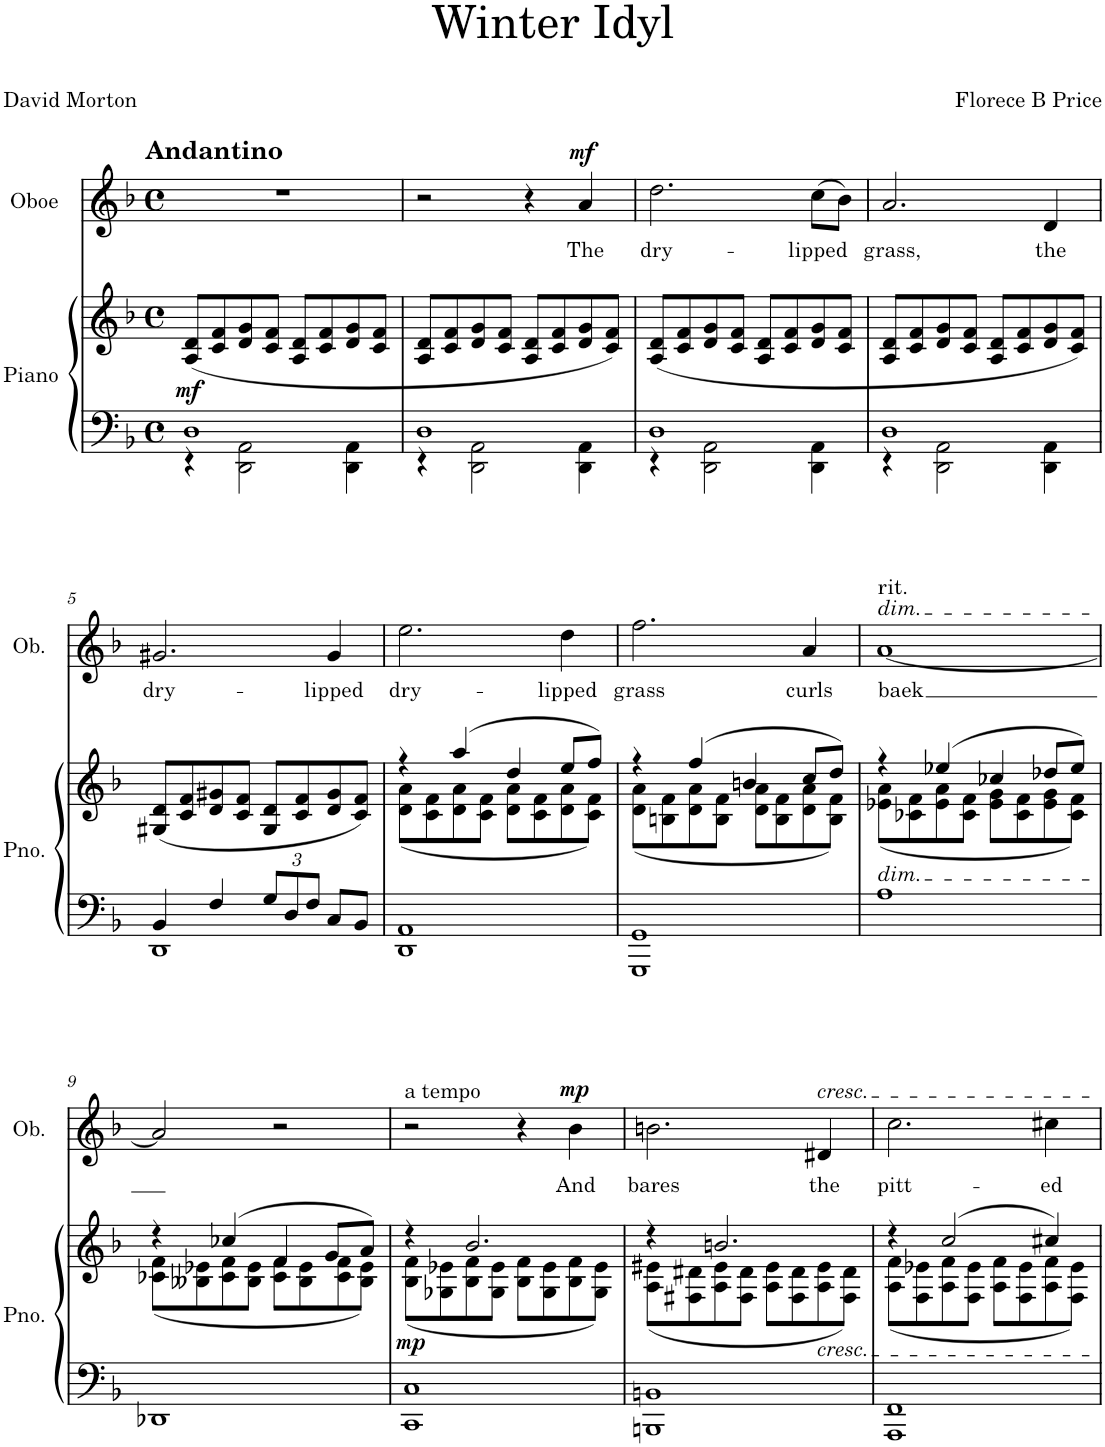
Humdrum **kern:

**kern	**kern	**dynam	**kern	**text	**dynam
*part2	*part2	*part2	*part1	*part1	*part1
*staff3	*staff2	*staff2/3	*staff1	*staff1	*staff1
*I"Piano	*	*	*I"Oboe	*	*
*I'Pno.	*	*	*I'Ob.	*	*
*clefF4	*clefG2	*	*clefG2	*	*
*k[b-]	*k[b-]	*	*k[b-]	*	*
*M4/4	*M4/4	*	*M4/4	*	*
*met(c)	*met(c)	*	*met(c)	*	*
=1	=1	=1	=1	=1	=1
*^	*	*	*	*	*
!	!	!	!	!LO:TX:a:B:t=Andantino	!	!
!	!	!	!LO:DY:b	!	!	!
1D	4r	(8A/ 8d/L	mf	1r	.	.
.	.	8c/ 8f/	.	.	.	.
.	2DD\ 2AA\	8d/ 8g/	.	.	.	.
.	.	8c/ 8f/J	.	.	.	.
.	.	8A/ 8d/L	.	.	.	.
.	.	8c/ 8f/	.	.	.	.
.	4DD\ 4AA\	8d/ 8g/	.	.	.	.
.	.	8c/ 8f/J	.	.	.	.
=2	=2	=2	=2	=2	=2	=2
1D	4r	8A/ 8d/L	.	2r	.	.
.	.	8c/ 8f/	.	.	.	.
.	2DD\ 2AA\	8d/ 8g/	.	.	.	.
.	.	8c/ 8f/J	.	.	.	.
.	.	8A/ 8d/L	.	4r	.	.
.	.	8c/ 8f/	.	.	.	.
!	!	!	!	!	!LO:LY:b	!LO:DY:a
.	4DD\ 4AA\	8d/ 8g/	.	4a/	The	mf
.	.	8c/ 8f/J)	.	.	.	.
=3	=3	=3	=3	=3	=3	=3
!	!	!	!	!	!LO:LY:b	!
1D	4r	(8A/ 8d/L	.	2.dd\	dry-	.
.	.	8c/ 8f/	.	.	.	.
.	2DD\ 2AA\	8d/ 8g/	.	.	.	.
.	.	8c/ 8f/J	.	.	.	.
.	.	8A/ 8d/L	.	.	.	.
.	.	8c/ 8f/	.	.	.	.
!	!	!	!	!	!LO:LY:b	!
.	4DD\ 4AA\	8d/ 8g/	.	(8cc\L	-lipped	.
.	.	8c/ 8f/J	.	8b-\J)	.	.
=4	=4	=4	=4	=4	=4	=4
!	!	!	!	!	!LO:LY:b	!
1D	4r	8A/ 8d/L	.	2.a/	grass,	.
.	.	8c/ 8f/	.	.	.	.
.	2DD\ 2AA\	8d/ 8g/	.	.	.	.
.	.	8c/ 8f/J	.	.	.	.
.	.	8A/ 8d/L	.	.	.	.
.	.	8c/ 8f/	.	.	.	.
!	!	!	!	!	!LO:LY:b	!
.	4DD\ 4AA\	8d/ 8g/	.	4d/	the	.
.	.	8c/ 8f/J)	.	.	.	.
!!LO:LB:g=z
=5	=5	=5	=5	=5	=5	=5
!	!	!	!	!	!LO:LY:b	!
4BB-/	1DD	(8G#X/ 8d/L	.	2.g#X/	dry-	.
.	.	8c/ 8f/	.	.	.	.
4F/	.	8d/ 8g#X/	.	.	.	.
.	.	8c/ 8f/J	.	.	.	.
*Xbrackettup	*	*	*	*	*	*
12G/L	.	8G#/ 8d/L	.	.	.	.
12D/	.	.	.	.	.	.
.	.	8c/ 8f/	.	.	.	.
12F/J	.	.	.	.	.	.
!	!	!	!	!	!LO:LY:b	!
8C/L	.	8d/ 8g#/	.	4g#/	-lipped	.
8BB-/J	.	8c/ 8f/J)	.	.	.	.
*v	*v	*	*	*	*	*
=6	=6	=6	=6	=6	=6
*	*^	*	*	*	*
!	!	!	!	!	!LO:LY:b	!
1DD 1AA	4r	(8d\ 8a\L	.	2.ee\	dry-	.
.	.	8c\ 8f\	.	.	.	.
.	(4aa/	8d\ 8a\	.	.	.	.
.	.	8c\ 8f\J	.	.	.	.
.	4dd/	8d\ 8a\L	.	.	.	.
.	.	8c\ 8f\	.	.	.	.
!	!	!	!	!	!LO:LY:b	!
.	8ee/L	8d\ 8a\	.	4dd\	-lipped	.
.	8ff/J)	8c\ 8f\J)	.	.	.	.
=7	=7	=7	=7	=7	=7	=7
!	!	!	!	!	!LO:LY:b	!
1GGG 1GG	4r	(8d\ 8a\L	.	2.ff\	grass	.
.	.	8Bn\ 8f\	.	.	.	.
.	(4ff/	8d\ 8a\	.	.	.	.
.	.	8B\ 8f\J	.	.	.	.
.	4bn/	8d\ 8a\L	.	.	.	.
.	.	8B\ 8f\	.	.	.	.
!	!	!	!	!	!LO:LY:b	!
.	8cc/L	8d\ 8a\	.	4a/	curls	.
.	8dd/J)	8B\ 8f\J)	.	.	.	.
=8	=8	=8	=8	=8	=8	=8
!	!	!	!	!LO:TX:a:t=rit.	!	!
!	!	!	!	!LO:TX:a:i:t=dim.	!	!
!	!LO:TX:b:i:t=dim.	!	!	!	!	!
!	!	!	!	!	!LO:LY:b	!
1A	4r	(8e-X\ 8a\L	.	[1a	baek	.
.	.	8c-X\ 8f\	.	.	.	.
.	(4ee-X/	8e-\ 8a\	.	.	.	.
.	.	8c-\ 8f\J	.	.	.	.
.	4cc-X/	8e-\ 8g\L	.	.	.	.
.	.	8c-\ 8f\	.	.	.	.
.	8dd-X/L	8e-\ 8g\	.	.	.	.
.	8ee-/J)	8c-\ 8f\J)	.	.	.	.
!!LO:LB:g=z
=9	=9	=9	=9	=9	=9	=9
1DD-X	4r	(8c-X\ 8f\L	.	2a/]	.	.
.	.	8B--X\ 8e-X\	.	.	.	.
.	(4cc-X/	8c-\ 8f\	.	.	.	.
.	.	8B--\ 8e-\J	.	.	.	.
.	4f/	8c-\ 8f\L	.	2r	.	.
.	.	8B--\ 8e-\	.	.	.	.
.	8g/L	8c-\ 8f\	.	.	.	.
.	8a/J)	8B--\ 8e-\J)	.	.	.	.
=10	=10	=10	=10	=10	=10	=10
!	!	!	!	!LO:TX:a:t=a tempo	!	!
!	!	!	!LO:DY:b	!	!	!
1CC 1C	4r	(8B-\ 8f\L	mp	2r	.	.
.	.	8G-X\ 8e-X\	.	.	.	.
.	2.b-/	8B-\ 8f\	.	.	.	.
.	.	8G-\ 8e-\J	.	.	.	.
.	.	8B-\ 8f\L	.	4r	.	.
.	.	8G-\ 8e-\	.	.	.	.
!	!	!	!	!	!LO:LY:b	!LO:DY:a
.	.	8B-\ 8f\	.	4b-\	And	mp
.	.	8G-\ 8e-\J)	.	.	.	.
=11	=11	=11	=11	=11	=11	=11
!	!	!	!	!	!LO:LY:b	!
1BBBn 1BBn	4r	(8A\ 8e#X\L	.	2.bn\	bares	.
.	.	8F#X\ 8d#X\	.	.	.	.
.	2.bn/	8A\ 8e#\	.	.	.	.
.	.	8F#\ 8d#\J	.	.	.	.
.	.	8A\ 8e#\L	.	.	.	.
.	.	8F#\ 8d#\	.	.	.	.
!	!	!	!	!LO:TX:a:i:t=cresc.	!	!
!	!	!LO:TX:b:i:t=cresc.	!	!	!	!
!	!	!	!	!	!LO:LY:b	!
.	.	8A\ 8e#\	.	4d#X/	the	.
.	.	8F#\ 8d#\J)	.	.	.	.
=12	=12	=12	=12	=12	=12	=12
!	!	!	!	!	!LO:LY:b	!
1AAA 1FF	4r	(8A\ 8f\L	.	2.cc\	pitt-	.
.	.	8F\ 8e-X\	.	.	.	.
.	(2cc/	8A\ 8f\	.	.	.	.
.	.	8F\ 8e-\J	.	.	.	.
.	.	8A\ 8f\L	.	.	.	.
.	.	8F\ 8e-\	.	.	.	.
!	!	!	!	!	!LO:LY:b	!
.	4cc#X/)	8A\ 8f\	.	4cc#X\	-ed	.
.	.	8F\ 8e-\J)	.	.	.	.
*	*v	*v	*	*	*	*
=	=	=	=	=	=
*-	*-	*-	*-	*-	*-
